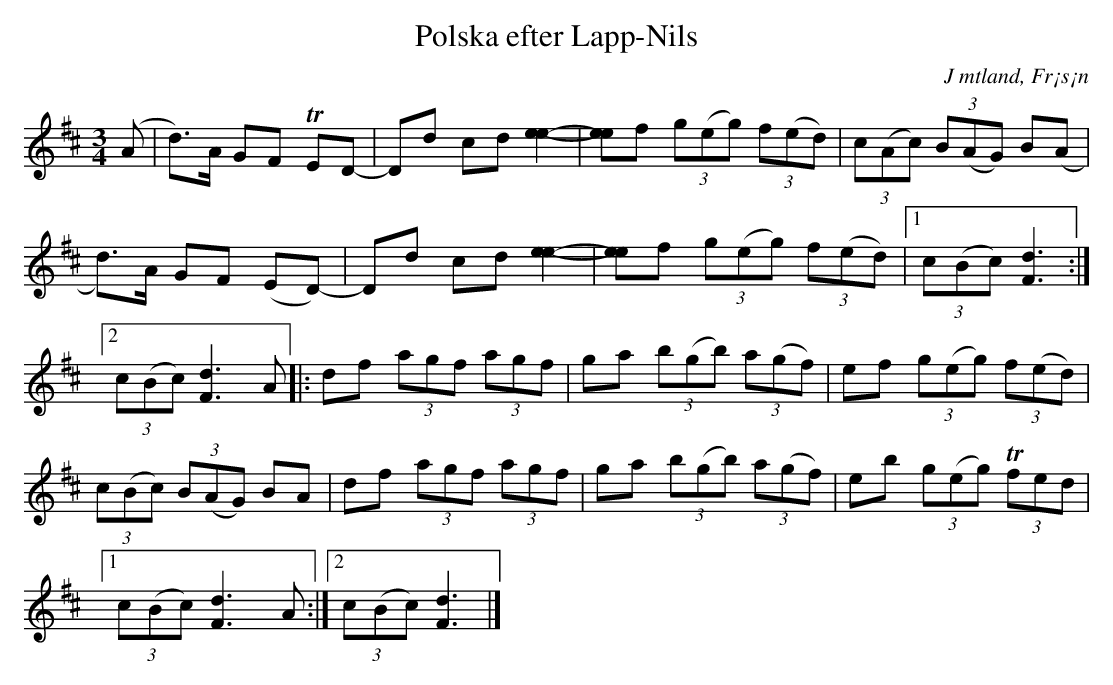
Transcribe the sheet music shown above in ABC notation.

X:1
T:Polska efter Lapp-Nils
O:J mtland, Fr¡s¡n
M:3/4
L:1/8
K:D
(A | d>)A GF TED- | Dd cd [ee]2- | [ee]f (3g(eg) (3f(ed) | (3c(Ac) (3B(AG) B(A |
     d>)A GF (ED-) | Dd cd [ee]2- | [ee]f (3g(eg) (3f(ed) |1 (3c(Bc) [Fd]3 :|2
(3c(Bc) [Fd]3 A |: df (3agf (3agf | ga (3b(gb) (3a(gf) | ef (3g(eg) (3f(ed) |
(3c(Bc) (3B(AG) BA | df (3agf (3agf | ga (3b(gb) (3a(gf) | eb (3g(eg) (3Tfed |1
(3c(Bc) [Fd]3  A :|2 (3c(Bc) [Fd]3 |]
